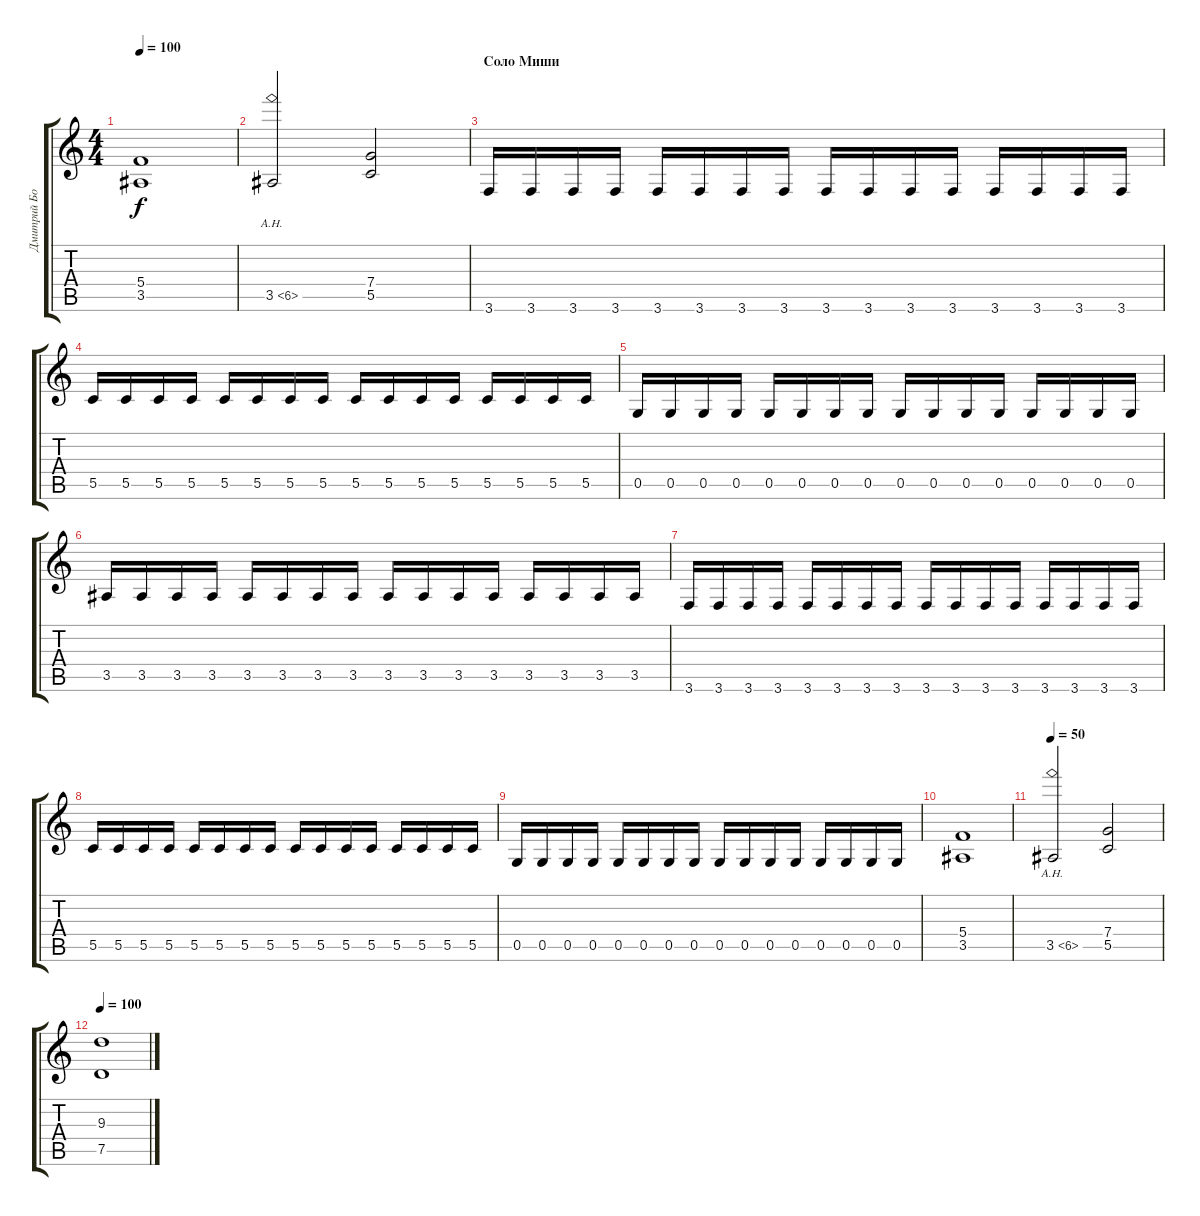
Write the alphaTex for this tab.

\track ("Дмитрий Борисенков" "Дмитрий Бо") {instrument distortionguitar}
\staff {score tabs}
\tuning (D4 A3 F3 C3 G2 D2) {hide}
\ts (4 4)
\tempo 100
\clef g2
\ks c
(5.4 3.5).1{dy f} |
3.5{ah 3}.2 (7.4 5.5).2 |
\section ("" "Соло Миши")
3.6.16 3.6.16 3.6.16 3.6.16 3.6.16 3.6.16 3.6.16 3.6.16 3.6.16 3.6.16 3.6.16 3.6.16 3.6.16 3.6.16 3.6.16 3.6.16 |
5.5.16 5.5.16 5.5.16 5.5.16 5.5.16 5.5.16 5.5.16 5.5.16 5.5.16 5.5.16 5.5.16 5.5.16 5.5.16 5.5.16 5.5.16 5.5.16 |
0.5.16 0.5.16 0.5.16 0.5.16 0.5.16 0.5.16 0.5.16 0.5.16 0.5.16 0.5.16 0.5.16 0.5.16 0.5.16 0.5.16 0.5.16 0.5.16 |
3.5.16 3.5.16 3.5.16 3.5.16 3.5.16 3.5.16 3.5.16 3.5.16 3.5.16 3.5.16 3.5.16 3.5.16 3.5.16 3.5.16 3.5.16 3.5.16 |
3.6.16 3.6.16 3.6.16 3.6.16 3.6.16 3.6.16 3.6.16 3.6.16 3.6.16 3.6.16 3.6.16 3.6.16 3.6.16 3.6.16 3.6.16 3.6.16 |
5.5.16 5.5.16 5.5.16 5.5.16 5.5.16 5.5.16 5.5.16 5.5.16 5.5.16 5.5.16 5.5.16 5.5.16 5.5.16 5.5.16 5.5.16 5.5.16 |
0.5.16 0.5.16 0.5.16 0.5.16 0.5.16 0.5.16 0.5.16 0.5.16 0.5.16 0.5.16 0.5.16 0.5.16 0.5.16 0.5.16 0.5.16 0.5.16 |
(5.4 3.5).1 |
\tempo 50
3.5{ah 3}.2 (7.4 5.5).2 |
\tempo 100
(9.3 7.5).1
